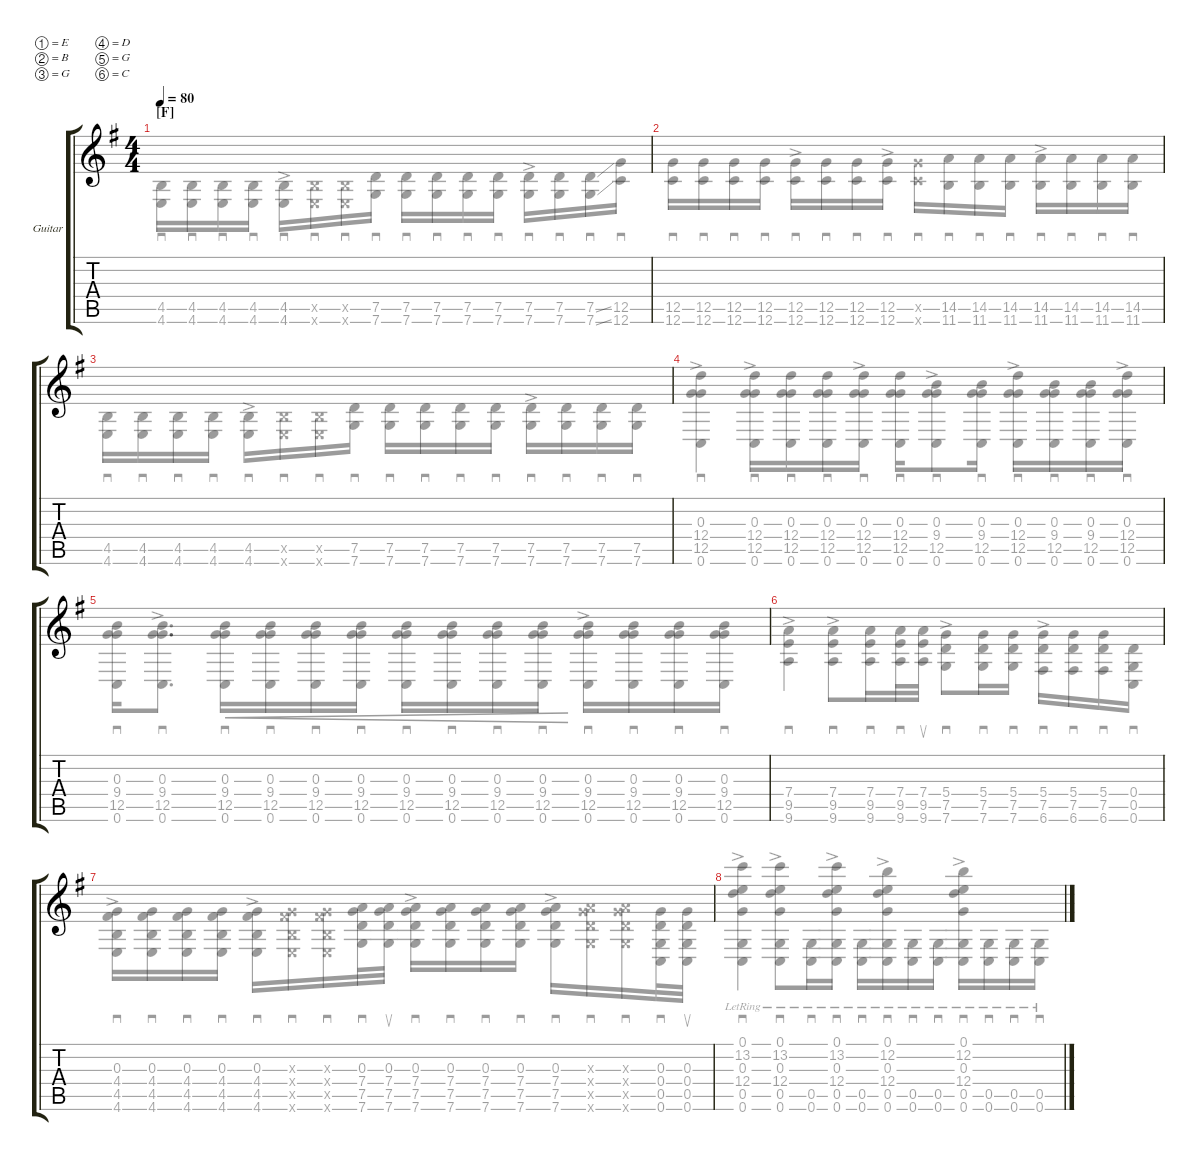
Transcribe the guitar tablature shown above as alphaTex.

\defaultSystemsLayout 4
\hideDynamics
\bracketExtendMode groupsimilarinstruments
\firstSystemTrackNameMode fullname
\otherSystemsTrackNameMode fullname
\firstSystemTrackNameOrientation horizontal
\otherSystemsTrackNameOrientation horizontal
\track ("Guitar" "Gtr.") {instrument acousticguitarsteel}
\staff {score tabs}
\tuning (E4 B3 G3 D3 G2 C2)
\voice
\ts (4 4)
\section ("F" "")
\tempo 80
\clef g2
\ks g
|
|
|
|
|
|
|
\voice
\clef g2
\ks g
(4.6 4.5).16{sd dy mf} (4.5 4.6).16{sd} (4.5 4.6).16{sd} (4.5 4.6).16{sd} (4.5 4.6{ac}).16{sd} (4.5{x} 4.6{x}).16{sd} (4.6{x} 4.5{x}).16{sd} (7.6 7.5).16{sd} (7.6 7.5).16{sd} (7.6 7.5).16{sd} (7.6 7.5).16{sd} (7.6 7.5).16{sd} (7.6{ac} 7.5).16{sd} (7.6 7.5).16{sd} (7.6{ss} 7.5{ss}).16{sd} (12.6 12.5).16{sd} |
(12.6 12.5).16{sd} (12.6 12.5).16{sd} (12.6 12.5).16{sd} (12.6 12.5).16{sd} (12.6{ac} 12.5).16{sd} (12.6 12.5).16{sd} (12.6 12.5).16{sd} (12.6{ac} 12.5).16{sd} (12.5{x} 12.6{x}).16{sd} (14.5 11.6).16{sd} (14.5 11.6).16{sd} (14.5 11.6).16{sd} (14.5 11.6{ac}).16{sd} (14.5 11.6).16{sd} (14.5 11.6).16{sd} (14.5 11.6).16{sd} |
(4.6 4.5).16{sd} (4.5 4.6).16{sd} (4.5 4.6).16{sd} (4.5 4.6).16{sd} (4.5 4.6{ac}).16{sd} (4.5{x} 4.6{x}).16{sd} (4.6{x} 4.5{x}).16{sd} (7.6 7.5).16{sd} (7.6 7.5).16{sd} (7.6 7.5).16{sd} (7.6 7.5).16{sd} (7.6 7.5).16{sd} (7.6{ac} 7.5).16{sd} (7.6 7.5).16{sd} (7.6 7.5).16{sd} (7.6 7.5).16{sd} |
(0.6{ac} 12.5{ac} 12.4{ac} 0.3{ac}).4{sd} (0.6{ac} 12.5{ac} 12.4{ac} 0.3{ac}).16{sd} (0.6 12.5 12.4 0.3).16{sd} (0.6 12.5 12.4 0.3).16{sd} (0.6{ac} 12.5{ac} 12.4{ac} 0.3{ac}).16{sd} (0.6 12.5 12.4 0.3).16{sd} (0.6{ac} 12.5{ac} 9.4{ac} 0.3{ac}).8{sd} (0.6 12.5 9.4 0.3).16{sd} (0.6{ac} 12.5{ac} 12.4{ac} 0.3{ac}).16{sd} (0.6 12.5 9.4 0.3).16{sd} (0.6 12.5 9.4 0.3).16{sd} (0.6{ac} 12.5{ac} 12.4{ac} 0.3{ac}).16{sd} |
(0.6 12.5 9.4 0.3).16{sd} (0.6{ac} 12.5{ac} 9.4{ac} 0.3{ac}).8{d sd} (0.6 12.5 9.4 0.3).16{sd cre} (0.6 12.5 9.4 0.3).16{sd cre} (0.6 12.5 9.4 0.3).16{sd cre} (0.6 12.5 9.4 0.3).16{sd cre} (0.6 12.5 9.4 0.3).16{sd cre} (0.6 12.5 9.4 0.3).16{sd cre} (0.6 12.5 9.4 0.3).16{sd cre} (0.6 12.5 9.4 0.3).16{sd cre} (0.6{ac} 12.5{ac} 9.4{ac} 0.3{ac}).16{sd} (0.6 12.5 9.4 0.3).16{sd} (0.6 12.5 9.4 0.3).16{sd} (0.6 12.5 9.4 0.3).16{sd} |
(9.6{ac} 9.5{ac} 7.4{ac}).4{sd} (9.6{ac} 9.5{ac} 7.4{ac}).8{sd} (9.6 9.5 7.4).16{sd} (9.6 9.5 7.4).32{sd} (9.6 9.5 7.4).32{su} (7.6{ac} 7.5{ac} 5.4{ac}).8{sd} (7.6 7.5 5.4).16{sd} (7.6 7.5 5.4).16{sd} (5.4{ac} 7.5{ac} 6.6{ac}).16{sd} (5.4 7.5 6.6).16{sd} (5.4 7.5 6.6).16{sd} (0.6 0.5 0.4).16{sd} |
(4.6{ac} 4.5{ac} 4.4{ac} 0.3{ac}).16{sd} (4.6 4.5 4.4 0.3).16{sd} (4.6 4.5 4.4 0.3).16{sd} (4.6 4.5 4.4 0.3).16{sd} (4.6{ac} 4.5{ac} 4.4{ac} 0.3{ac}).16{sd} (4.6{x} 4.5{x} 4.4{x} 0.3{x}).16{sd} (4.6{x} 4.5{x} 4.4{x} 0.3{x}).16{sd} (0.3 7.4 7.5 7.6).32{sd} (0.3 7.4 7.5 7.6).32{su} (7.6{ac} 7.5{ac} 7.4{ac} 0.3{ac}).16{sd} (7.6 7.5 7.4 0.3).16{sd} (7.6 7.5 7.4 0.3).16{sd} (7.6 7.5 7.4 0.3).16{sd} (7.6{ac} 7.5{ac} 7.4{ac} 0.3{ac}).16{sd} (7.6{x} 7.5{x} 7.4{x} 0.3{x}).16{sd} (7.6{x} 7.5{x} 7.4{x} 0.3{x}).16{sd} (0.3 0.4 0.5 0.6).32{sd} (0.3 0.4 0.5 0.6).32{su} |
(0.1{ac lr} 13.2{ac lr} 0.3{ac lr} 12.4{ac lr} 0.5{ac lr} 0.6{ac lr}).4{sd} (0.1{ac lr} 13.2{ac lr} 0.3{ac lr} 12.4{ac lr} 0.5{ac lr} 0.6{ac lr}).8{sd} (0.6{lr} 0.5{lr}).16{sd} (0.1{ac lr} 13.2{ac lr} 0.3{ac lr} 12.4{ac lr} 0.5{ac lr} 0.6{ac lr}).16{sd} (0.6{lr} 0.5{lr}).16{sd} (0.1{ac lr} 12.2{ac lr} 0.3{ac lr} 12.4{ac lr} 0.5{ac lr} 0.6{ac lr}).16{sd} (0.5{lr} 0.6{lr}).16{sd} (0.5{lr} 0.6{lr}).16{sd} (0.1{ac lr} 12.2{ac lr} 0.3{ac lr} 12.4{ac lr} 0.5{ac lr} 0.6{ac lr}).16{sd} (0.6{lr} 0.5{lr}).16{sd} (0.6{lr} 0.5{lr}).16{sd} (0.6{lr} 0.5{lr}).16{sd}
